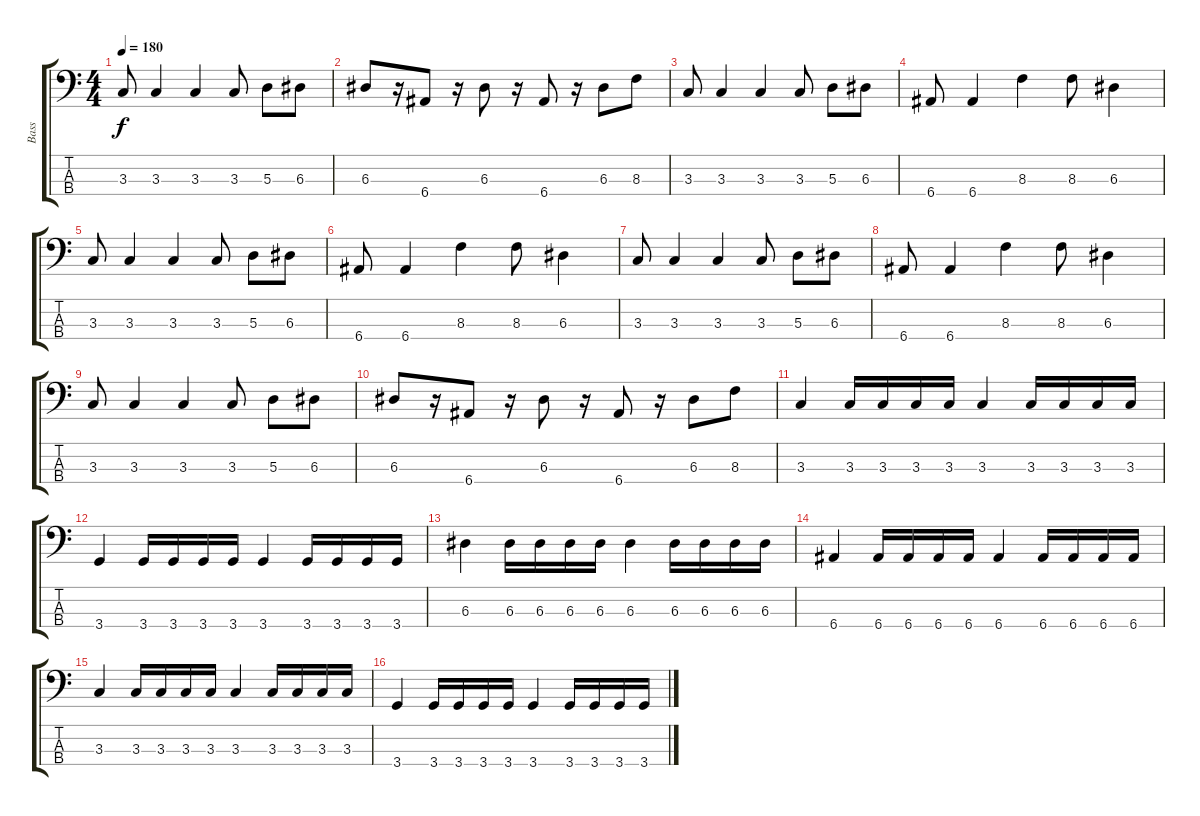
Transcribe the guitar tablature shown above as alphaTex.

\track ("Bass" "Bass") {instrument electricbasspick}
\staff {score tabs}
\tuning (G2 D2 A1 E1) {hide}
\ts (4 4)
\tempo 180
\clef f4
\ks c
3.3.8{dy f} 3.3.4 3.3.4 3.3.8 5.3.8 6.3.8 |
6.3.8 r.16 6.4.8 r.16 6.3.8 r.16 6.4.8 r.16 6.3.8 8.3.8 |
3.3.8 3.3.4 3.3.4 3.3.8 5.3.8 6.3.8 |
6.4.8 6.4.4 8.3.4 8.3.8 6.3.4 |
3.3.8 3.3.4 3.3.4 3.3.8 5.3.8 6.3.8 |
6.4.8 6.4.4 8.3.4 8.3.8 6.3.4 |
3.3.8 3.3.4 3.3.4 3.3.8 5.3.8 6.3.8 |
6.4.8 6.4.4 8.3.4 8.3.8 6.3.4 |
3.3.8 3.3.4 3.3.4 3.3.8 5.3.8 6.3.8 |
6.3.8 r.16 6.4.8 r.16 6.3.8 r.16 6.4.8 r.16 6.3.8 8.3.8 |
3.3.4 3.3.16 3.3.16 3.3.16 3.3.16 3.3.4 3.3.16 3.3.16 3.3.16 3.3.16 |
3.4.4 3.4.16 3.4.16 3.4.16 3.4.16 3.4.4 3.4.16 3.4.16 3.4.16 3.4.16 |
6.3.4 6.3.16 6.3.16 6.3.16 6.3.16 6.3.4 6.3.16 6.3.16 6.3.16 6.3.16 |
6.4.4 6.4.16 6.4.16 6.4.16 6.4.16 6.4.4 6.4.16 6.4.16 6.4.16 6.4.16 |
3.3.4 3.3.16 3.3.16 3.3.16 3.3.16 3.3.4 3.3.16 3.3.16 3.3.16 3.3.16 |
3.4.4 3.4.16 3.4.16 3.4.16 3.4.16 3.4.4 3.4.16 3.4.16 3.4.16 3.4.16
